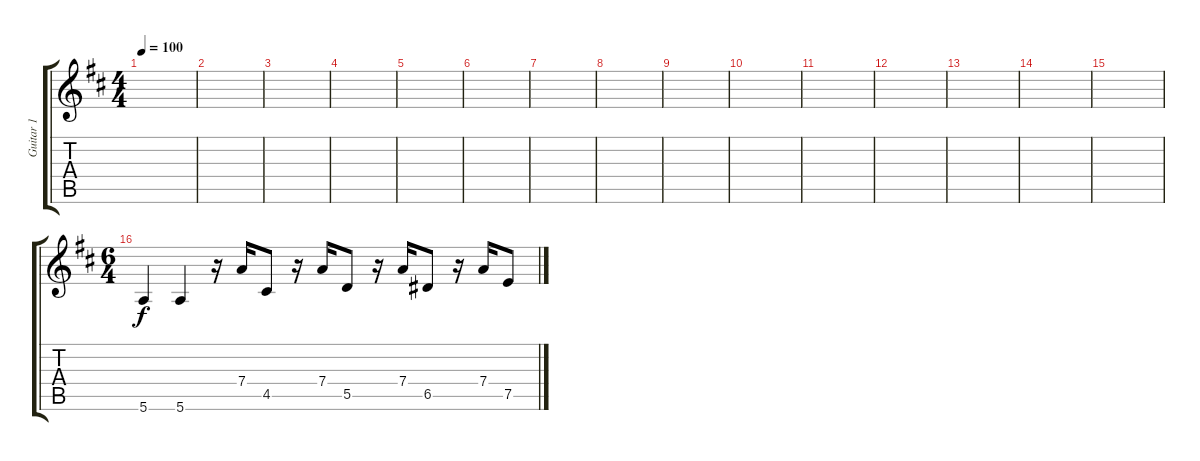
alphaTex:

\track ("Guitar 1" "Guitar 1") {instrument electricguitarclean}
\staff {score tabs}
\tuning (E4 B3 G3 D3 A2 E2) {hide}
\ts (4 4)
\tempo 100
\clef g2
\ks d
|
|
|
|
|
|
|
|
|
|
|
|
|
|
|
\ts (6 4)
5.6.4 5.6.4 r.16 7.4.16 4.5.8 r.16 7.4.16 5.5.8 r.16 7.4.16 6.5.8 r.16 7.4.16 7.5.8
